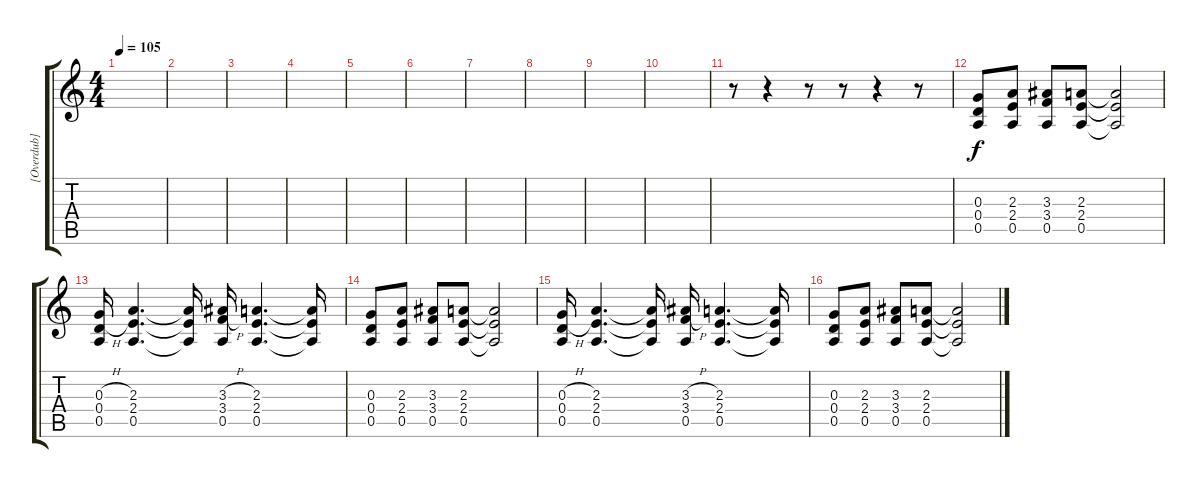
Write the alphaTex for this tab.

\track ("[Overdub]" "[Overdub]") {instrument distortionguitar}
\staff {score tabs}
\tuning (E4 B3 G3 D3 A2 E2) {hide}
\ts (4 4)
\tempo 105
\clef g2
\ks c
|
|
|
|
|
|
|
|
|
|
r.8{volume 14 balance 15} r.4 r.8 r.8 r.4 r.8 |
(0.3 0.4 0.5).8 (2.3 2.4 0.5).8 (3.3 3.4 0.5).8 (2.3 2.4 0.5).8 (2.3{t} 2.4{t} 0.5{t}).2 |
(0.3{h} 0.4{h} 0.5).16 (2.3 2.4 0.5).4{d} (2.3{t} 2.4{t} 0.5{t}).16 (3.3{h} 3.4{h} 0.5).16 (2.3 2.4 0.5).4{d} (2.3{t} 2.4{t} 0.5{t}).16 |
(0.3 0.4 0.5).8 (2.3 2.4 0.5).8 (3.3 3.4 0.5).8 (2.3 2.4 0.5).8 (2.3{t} 2.4{t} 0.5{t}).2 |
(0.3{h} 0.4{h} 0.5).16 (2.3 2.4 0.5).4{d} (2.3{t} 2.4{t} 0.5{t}).16 (3.3{h} 3.4{h} 0.5).16 (2.3 2.4 0.5).4{d} (2.3{t} 2.4{t} 0.5{t}).16 |
(0.3 0.4 0.5).8 (2.3 2.4 0.5).8 (3.3 3.4 0.5).8 (2.3 2.4 0.5).8 (2.3{t} 2.4{t} 0.5{t}).2
